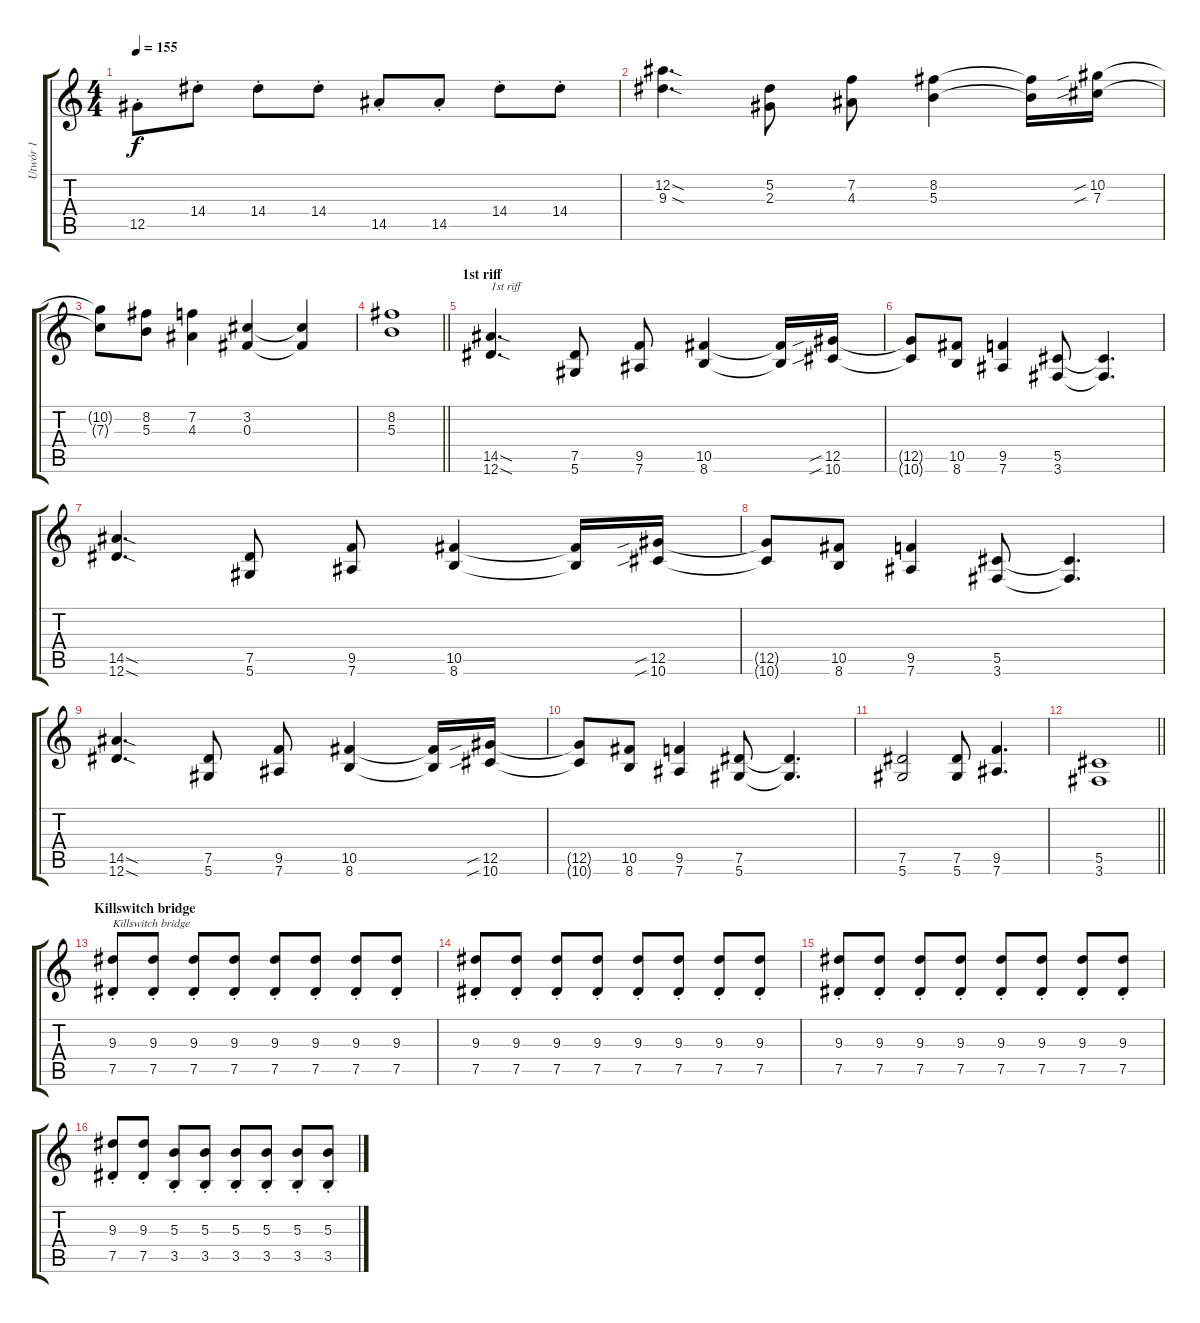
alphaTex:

\track ("Utwór 1" "Utwór 1") {instrument overdrivenguitar}
\staff {score tabs}
\tuning (Eb4 Bb3 Gb3 Db3 Ab2 Eb2) {hide}
\ts (4 4)
\tempo 155
\clef g2
\ks c
12.5{st}.8{dy f} 14.4{st}.8 14.4{st}.8 14.4{st}.8 14.5{st}.8 14.5{st}.8 14.4{st}.8 14.4{st}.8 |
(12.2{sod} 9.3{sod}).4{d instrument overdrivenguitar} (5.2 2.3).8 (7.2 4.3).8 (8.2 5.3).4 (8.2{t} 5.3{t}).16 (10.2{sib} 7.3{sib}).16 |
(10.2{t} 7.3{t}).8 (8.2 5.3).8 (7.2 4.3).4 (3.2 0.3).4 (3.2{t} 0.3{t}).4 |
\barLineRight lightlight
(8.2 5.3).1 |
\section ("" "1st riff")
(14.5{sod} 12.6{sod}).4{d txt "1st riff"} (7.5 5.6).8 (9.5 7.6).8 (10.5 8.6).4 (10.5{t} 8.6{t}).16 (12.5{sib} 10.6{sib}).16 |
(12.5{t} 10.6{t}).8 (10.5 8.6).8 (9.5 7.6).4 (5.5 3.6).8 (5.5{t} 3.6{t}).4{d} |
(14.5{sod} 12.6{sod}).4{d} (7.5 5.6).8 (9.5 7.6).8 (10.5 8.6).4 (10.5{t} 8.6{t}).16 (12.5{sib} 10.6{sib}).16 |
(12.5{t} 10.6{t}).8 (10.5 8.6).8 (9.5 7.6).4 (5.5 3.6).8 (5.5{t} 3.6{t}).4{d} |
(14.5{sod} 12.6{sod}).4{d} (7.5 5.6).8 (9.5 7.6).8 (10.5 8.6).4 (10.5{t} 8.6{t}).16 (12.5{sib} 10.6{sib}).16 |
(12.5{t} 10.6{t}).8 (10.5 8.6).8 (9.5 7.6).4 (7.5 5.6).8 (7.5{t} 5.6{t}).4{d} |
(7.5 5.6).2 (7.5 5.6).8 (9.5 7.6).4{d} |
\barLineRight lightlight
(5.5 3.6).1 |
\section ("" "Killswitch bridge")
(9.3{st} 7.5{st}).8{txt "Killswitch bridge"} (9.3{st} 7.5{st}).8 (9.3{st} 7.5{st}).8 (9.3{st} 7.5{st}).8 (9.3{st} 7.5{st}).8 (9.3{st} 7.5{st}).8 (9.3{st} 7.5{st}).8 (9.3{st} 7.5{st}).8 |
(9.3{st} 7.5{st}).8 (9.3{st} 7.5{st}).8 (9.3{st} 7.5{st}).8 (9.3{st} 7.5{st}).8 (9.3{st} 7.5{st}).8 (9.3{st} 7.5{st}).8 (9.3{st} 7.5{st}).8 (9.3{st} 7.5{st}).8 |
(9.3{st} 7.5{st}).8 (9.3{st} 7.5{st}).8 (9.3{st} 7.5{st}).8 (9.3{st} 7.5{st}).8 (9.3{st} 7.5{st}).8 (9.3{st} 7.5{st}).8 (9.3{st} 7.5{st}).8 (9.3{st} 7.5{st}).8 |
(9.3{st} 7.5{st}).8 (9.3{st} 7.5{st}).8 (5.3{st} 3.5{st}).8 (5.3{st} 3.5{st}).8 (5.3{st} 3.5{st}).8 (5.3{st} 3.5{st}).8 (5.3{st} 3.5{st}).8 (5.3{st} 3.5{st}).8
